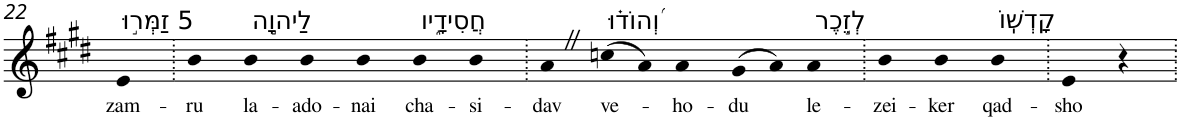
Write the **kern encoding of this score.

**kern	**text
*part1	*part1
*staff1	*staff1
*I"Piano	*
*I'Pno	*
!!LO:PB:g=z
*clefG2	*
*k[f#c#g#d#]	*
*E:	*
=22	=22
!LO:TX:a:t=5 זַמְּר֣וּ	!
!	!LO:LY:b
4e	zam-
=23.	=23.
!	!LO:LY:b
4b	-ru
!LO:TX:a:t=לַיהוָ֣ה	!
!	!LO:LY:b
4b	la-
!	!LO:LY:b
4b	-ado-
!	!LO:LY:b
4b	-nai
!LO:TX:a:t=חֲסִידָ֑יו	!
!	!LO:LY:b
4b	cha-
!	!LO:LY:b
4b	-si-
=24.	=24.
!	!LO:LY:b
4aZ	-dav
!LO:TX:a:t=וְ֝הוֹד֗וּ	!
!	!LO:LY:b
(>8ccn	ve-
8a)	.
!	!LO:LY:b
4a	-ho-
!	!LO:LY:b
(>8g#	-du
8a)	.
!LO:TX:a:t=לְזֵ֣כֶר	!
!	!LO:LY:b
4a	le-
=25.	=25.
!	!LO:LY:b
4b	-zei-
!	!LO:LY:b
4b	-ker
!LO:TX:a:t=קָדְשֽׁוֹ	!
!	!LO:LY:b
4b	qad-
=26.	=26.
!	!LO:LY:b
4e	-sho
4r	.
=.	=.
*-	*-
